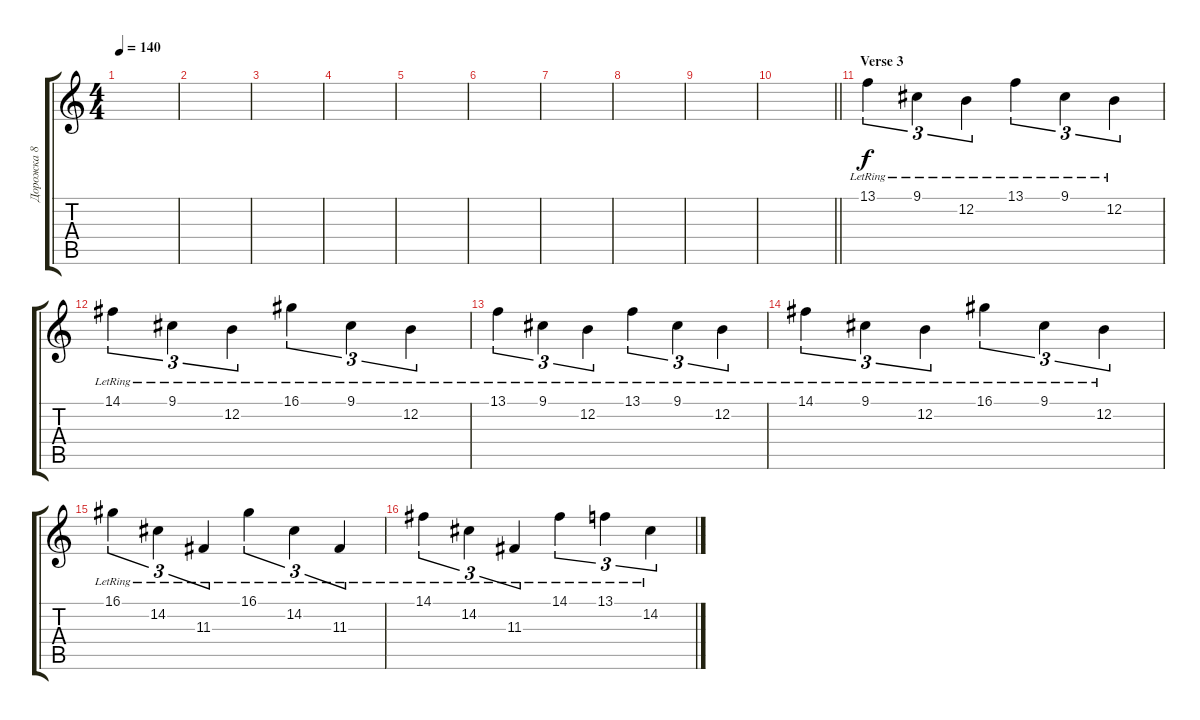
\track ("Дорожка 8" "Дорожка 8") {instrument electricgrandpiano}
\staff {score tabs}
\tuning (E4 B3 G3 D3 A2 E2) {hide}
\ts (4 4)
\tempo 140
\clef g2
\ks c
|
|
|
|
|
|
|
|
|
\barLineRight lightlight
|
\section ("" "Verse 3")
13.1{lr}.4{tu (3 2)} 9.1{lr}.4{tu (3 2)} 12.2{lr}.4{tu (3 2)} 13.1{lr}.4{tu (3 2)} 9.1{lr}.4{tu (3 2)} 12.2{lr}.4{tu (3 2)} |
14.1{lr}.4{tu (3 2)} 9.1{lr}.4{tu (3 2)} 12.2{lr}.4{tu (3 2)} 16.1{lr}.4{tu (3 2)} 9.1{lr}.4{tu (3 2)} 12.2{lr}.4{tu (3 2)} |
13.1{lr}.4{tu (3 2)} 9.1{lr}.4{tu (3 2)} 12.2{lr}.4{tu (3 2)} 13.1{lr}.4{tu (3 2)} 9.1{lr}.4{tu (3 2)} 12.2{lr}.4{tu (3 2)} |
14.1{lr}.4{tu (3 2)} 9.1{lr}.4{tu (3 2)} 12.2{lr}.4{tu (3 2)} 16.1{lr}.4{tu (3 2)} 9.1{lr}.4{tu (3 2)} 12.2{lr}.4{tu (3 2)} |
16.1{lr}.4{tu (3 2)} 14.2{lr}.4{tu (3 2)} 11.3{lr}.4{tu (3 2)} 16.1{lr}.4{tu (3 2)} 14.2{lr}.4{tu (3 2)} 11.3{lr}.4{tu (3 2)} |
14.1{lr}.4{tu (3 2)} 14.2{lr}.4{tu (3 2)} 11.3{lr}.4{tu (3 2)} 14.1{lr}.4{tu (3 2)} 13.1{lr}.4{tu (3 2)} 14.2{lr}.4{tu (3 2)}
